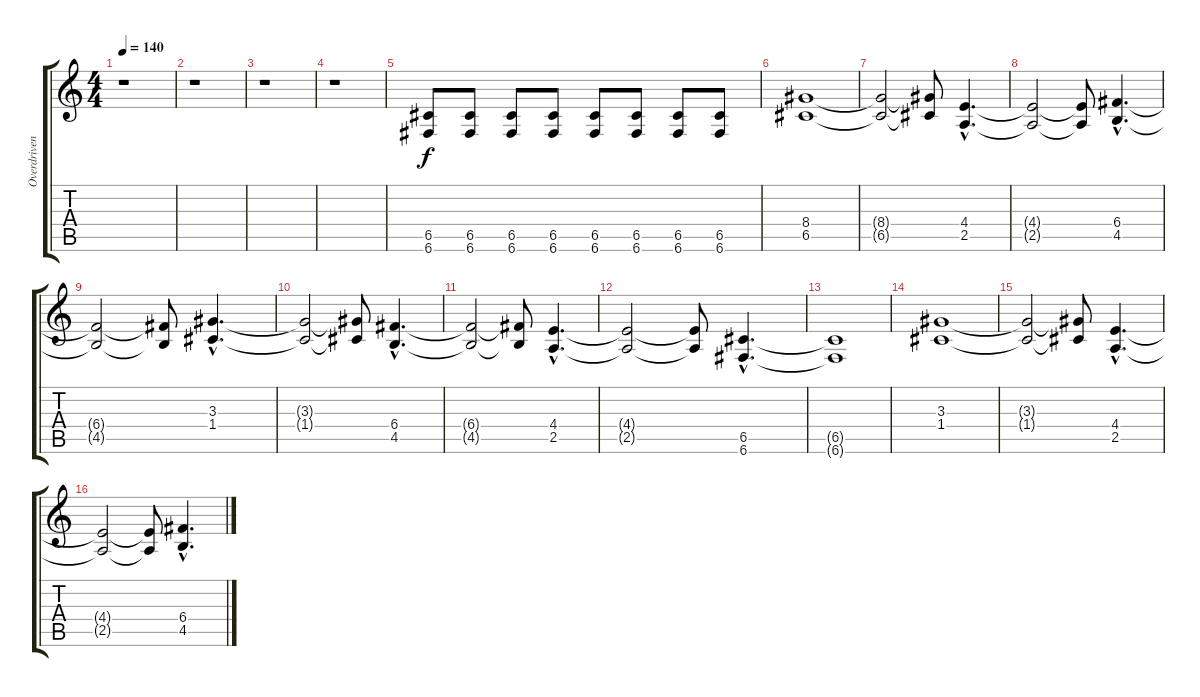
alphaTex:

\track ("Overdriven Guitar" "Overdriven") {instrument overdrivenguitar}
\staff {score tabs}
\tuning (D4 A3 F3 C3 G2 C2) {hide}
\ts (4 4)
\tempo 140
\clef g2
\ks c
r.1{dy f} |
r.1 |
r.1 |
r.1 |
(6.5 6.6).8 (6.5 6.6).8 (6.5 6.6).8 (6.5 6.6).8 (6.5 6.6).8 (6.5 6.6).8 (6.5 6.6).8 (6.5 6.6).8 |
(8.4 6.5).1 |
(8.4{t} 6.5{t}).2 (8.4{t} 6.5{t}).8 (4.4{hac} 2.5{hac}).4{d} |
(4.4{t} 2.5{t}).2 (4.4{t} 2.5{t}).8 (6.4{hac} 4.5{hac}).4{d} |
(6.4{t} 4.5{t}).2 (6.4{t} 4.5{t}).8 (3.3{hac} 1.4{hac}).4{d} |
(3.3{t} 1.4{t}).2 (3.3{t} 1.4{t}).8 (6.4{hac} 4.5{hac}).4{d} |
(6.4{t} 4.5{t}).2 (6.4{t} 4.5{t}).8 (4.4{hac} 2.5{hac}).4{d} |
(4.4{t} 2.5{t}).2 (4.4{t} 2.5{t}).8 (6.5{hac} 6.6{hac}).4{d} |
(6.5{t} 6.6{t}).1 |
(3.3 1.4).1 |
(3.3{t} 1.4{t}).2 (3.3{t} 1.4{t}).8 (4.4{hac} 2.5{hac}).4{d} |
(4.4{t} 2.5{t}).2 (4.4{t} 2.5{t}).8 (6.4{hac} 4.5{hac}).4{d}
